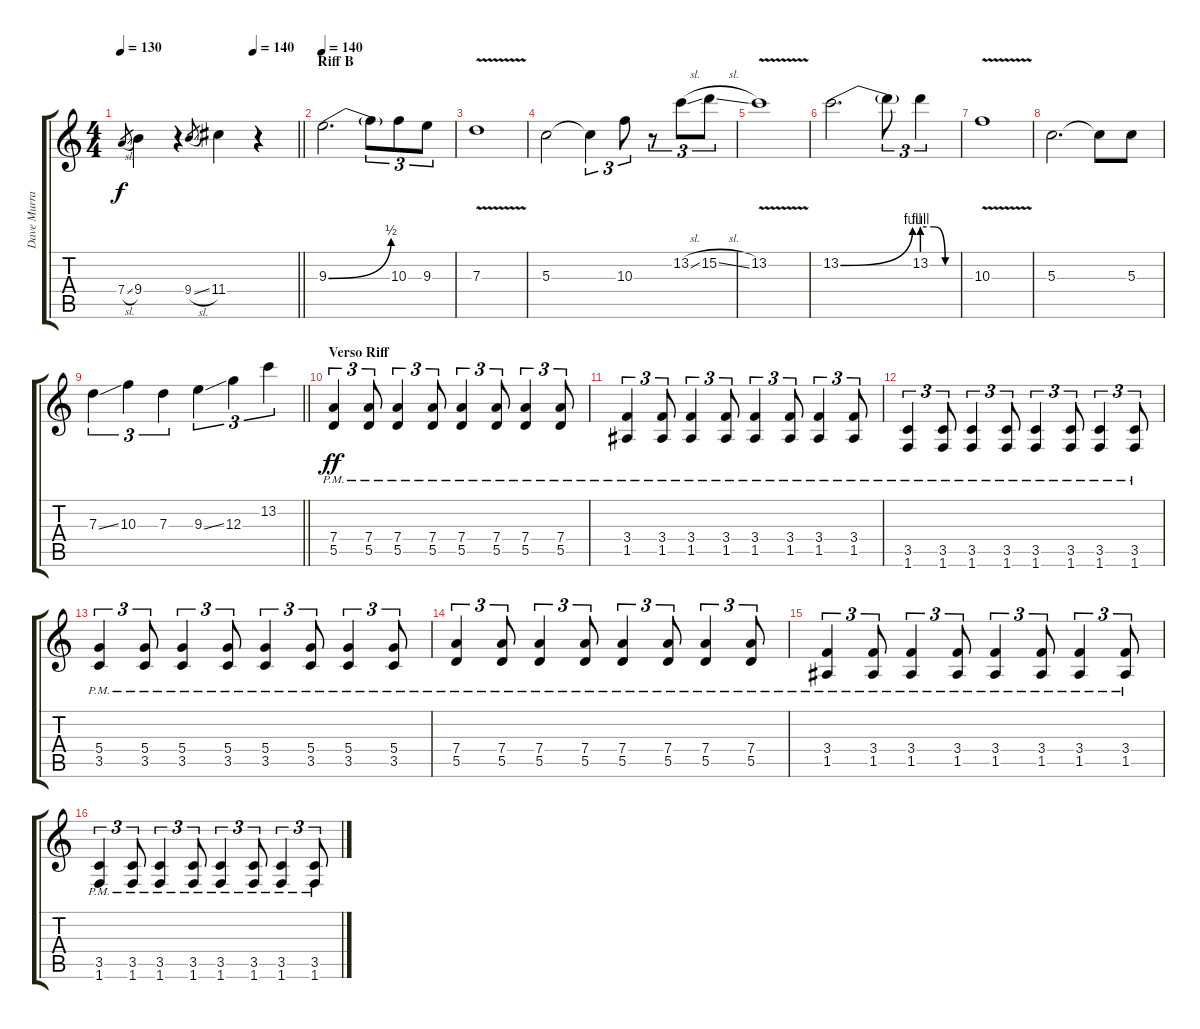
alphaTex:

\track ("Dave Murray" "Dave Murra") {instrument distortionguitar}
\staff {score tabs}
\tuning (E4 B3 G3 D3 A2 E2) {hide}
\ts (4 4)
\tempo 130
\tempo (140 0.75)
\clef g2
\barLineRight lightlight
\ks c
7.4{sl}.8{gr dy f} 9.4.4 r.4 9.4{sl}.8{gr} 11.4.4 r.4 |
\section ("" "Riff B")
\tempo 140
9.3{be (bend 0 0 60 2)}.2{d volume 14} 9.3{t}.8{tu (3 2)} 10.3.8{tu (3 2)} 9.3.8{tu (3 2)} |
7.3{v}.1 |
5.3.2 5.3{t}.4{tu (3 2)} 10.3.8{tu (3 2)} r.8{tu (3 2)} 13.2{sl}.8{tu (3 2)} 15.2{sl}.8{tu (3 2)} |
13.2{v}.1 |
13.2{be (bend 0 0 60 4)}.2{d} 13.2{t}.8{tu (3 2)} 13.2{be (custom 0 4 20 4 40 0 60 0)}.4{tu (3 2)} |
10.3{v}.1 |
5.3.2{d} 5.3{t}.8 5.3.8 |
\barLineRight lightlight
7.3{ss}.4{tu (3 2)} 10.3.4{tu (3 2)} 7.3.4{tu (3 2)} 9.3{ss}.4{tu (3 2)} 12.3.4{tu (3 2)} 13.2.4{tu (3 2)} |
\section ("" "Verso Riff")
(7.4{pm} 5.5{pm}).4{tu (3 2) dy ff volume 11} (7.4{pm} 5.5{pm}).8{tu (3 2)} (7.4{pm} 5.5{pm}).4{tu (3 2)} (7.4{pm} 5.5{pm}).8{tu (3 2)} (7.4{pm} 5.5{pm}).4{tu (3 2)} (7.4{pm} 5.5{pm}).8{tu (3 2)} (7.4{pm} 5.5{pm}).4{tu (3 2)} (7.4{pm} 5.5{pm}).8{tu (3 2)} |
(3.4{pm} 1.5{pm}).4{tu (3 2)} (3.4{pm} 1.5{pm}).8{tu (3 2)} (3.4{pm} 1.5{pm}).4{tu (3 2)} (3.4{pm} 1.5{pm}).8{tu (3 2)} (3.4{pm} 1.5{pm}).4{tu (3 2)} (3.4{pm} 1.5{pm}).8{tu (3 2)} (3.4{pm} 1.5{pm}).4{tu (3 2)} (3.4{pm} 1.5{pm}).8{tu (3 2)} |
(3.5{pm} 1.6{pm}).4{tu (3 2)} (3.5{pm} 1.6{pm}).8{tu (3 2)} (3.5{pm} 1.6{pm}).4{tu (3 2)} (3.5{pm} 1.6{pm}).8{tu (3 2)} (3.5{pm} 1.6{pm}).4{tu (3 2)} (3.5{pm} 1.6{pm}).8{tu (3 2)} (3.5{pm} 1.6{pm}).4{tu (3 2)} (3.5{pm} 1.6{pm}).8{tu (3 2)} |
(5.4{pm} 3.5{pm}).4{tu (3 2)} (5.4{pm} 3.5{pm}).8{tu (3 2)} (5.4{pm} 3.5{pm}).4{tu (3 2)} (5.4{pm} 3.5{pm}).8{tu (3 2)} (5.4{pm} 3.5{pm}).4{tu (3 2)} (5.4{pm} 3.5{pm}).8{tu (3 2)} (5.4{pm} 3.5{pm}).4{tu (3 2)} (5.4{pm} 3.5{pm}).8{tu (3 2)} |
(7.4{pm} 5.5{pm}).4{tu (3 2)} (7.4{pm} 5.5{pm}).8{tu (3 2)} (7.4{pm} 5.5{pm}).4{tu (3 2)} (7.4{pm} 5.5{pm}).8{tu (3 2)} (7.4{pm} 5.5{pm}).4{tu (3 2)} (7.4{pm} 5.5{pm}).8{tu (3 2)} (7.4{pm} 5.5{pm}).4{tu (3 2)} (7.4{pm} 5.5{pm}).8{tu (3 2)} |
(3.4{pm} 1.5{pm}).4{tu (3 2)} (3.4{pm} 1.5{pm}).8{tu (3 2)} (3.4{pm} 1.5{pm}).4{tu (3 2)} (3.4{pm} 1.5{pm}).8{tu (3 2)} (3.4{pm} 1.5{pm}).4{tu (3 2)} (3.4{pm} 1.5{pm}).8{tu (3 2)} (3.4{pm} 1.5{pm}).4{tu (3 2)} (3.4{pm} 1.5{pm}).8{tu (3 2)} |
(3.5{pm} 1.6{pm}).4{tu (3 2)} (3.5{pm} 1.6{pm}).8{tu (3 2)} (3.5{pm} 1.6{pm}).4{tu (3 2)} (3.5{pm} 1.6{pm}).8{tu (3 2)} (3.5{pm} 1.6{pm}).4{tu (3 2)} (3.5{pm} 1.6{pm}).8{tu (3 2)} (3.5{pm} 1.6{pm}).4{tu (3 2)} (3.5{pm} 1.6{pm}).8{tu (3 2)}
